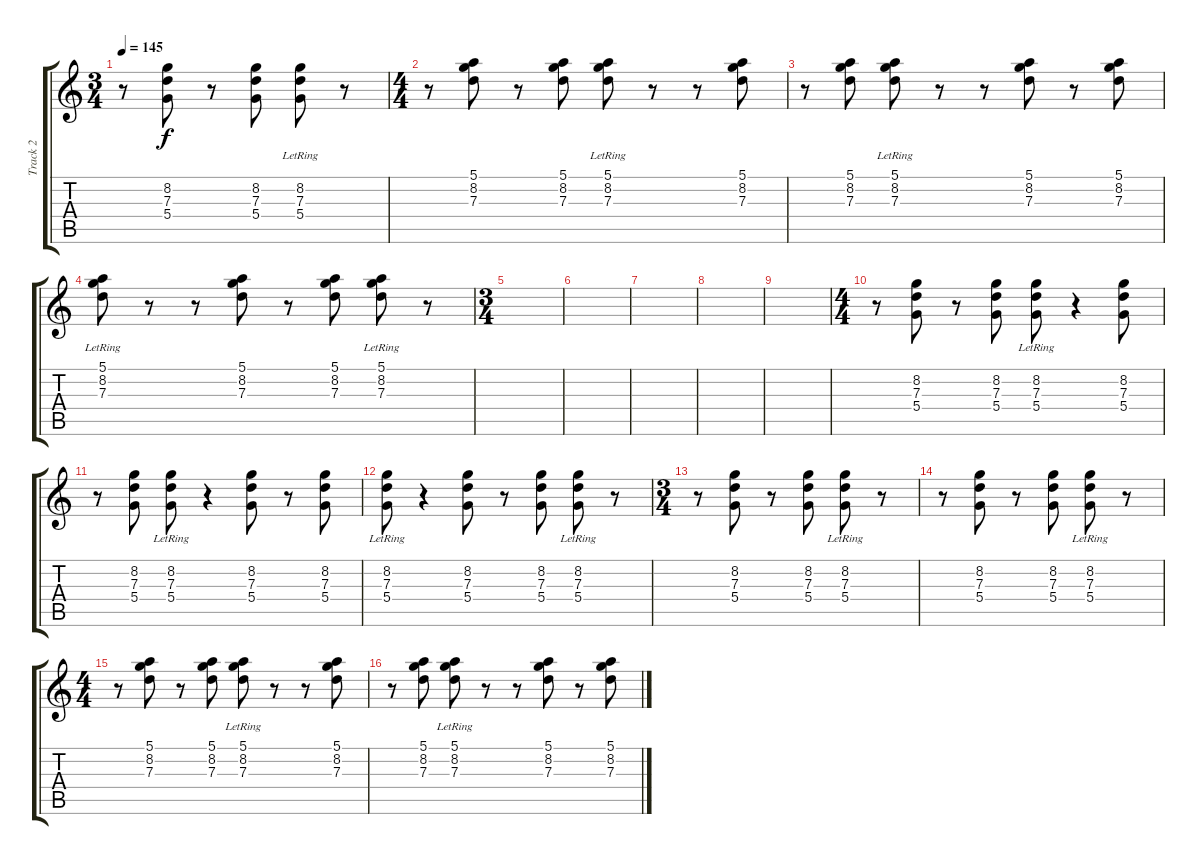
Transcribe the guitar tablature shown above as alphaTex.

\track ("Track 2" "Track 2") {instrument electricguitarjazz}
\staff {score tabs}
\tuning (E4 B3 G3 D3 A2 D2) {hide}
\ts (3 4)
\tempo 145
\clef g2
\ks c
r.8{dy f} (8.2 7.3 5.4).8 r.8 (8.2 7.3 5.4).8 (8.2{lr} 7.3{lr} 5.4{lr}).8 r.8 |
\ts (4 4)
r.8 (5.1 8.2 7.3).8 r.8 (5.1 8.2 7.3).8 (5.1{lr} 8.2{lr} 7.3{lr}).8 r.8 r.8 (5.1 8.2 7.3).8 |
r.8 (5.1 8.2 7.3).8 (5.1{lr} 8.2{lr} 7.3{lr}).8 r.8 r.8 (5.1 8.2 7.3).8 r.8 (5.1 8.2 7.3).8 |
(5.1{lr} 8.2{lr} 7.3{lr}).8 r.8 r.8 (5.1 8.2 7.3).8 r.8 (5.1 8.2 7.3).8 (5.1{lr} 8.2{lr} 7.3{lr}).8 r.8 |
\ts (3 4)
|
|
|
|
|
\ts (4 4)
r.8 (8.2 7.3 5.4).8 r.8 (8.2 7.3 5.4).8 (8.2{lr} 7.3{lr} 5.4{lr}).8 r.4 (8.2 7.3 5.4).8 |
r.8 (8.2 7.3 5.4).8 (8.2{lr} 7.3{lr} 5.4{lr}).8 r.4 (8.2 7.3 5.4).8 r.8 (8.2 7.3 5.4).8 |
(8.2{lr} 7.3{lr} 5.4{lr}).8 r.4 (8.2 7.3 5.4).8 r.8 (8.2 7.3 5.4).8 (8.2{lr} 7.3{lr} 5.4{lr}).8 r.8 |
\ts (3 4)
r.8 (8.2 7.3 5.4).8 r.8 (8.2 7.3 5.4).8 (8.2{lr} 7.3{lr} 5.4{lr}).8 r.8 |
r.8 (8.2 7.3 5.4).8 r.8 (8.2 7.3 5.4).8 (8.2{lr} 7.3{lr} 5.4{lr}).8 r.8 |
\ts (4 4)
r.8 (5.1 8.2 7.3).8 r.8 (5.1 8.2 7.3).8 (5.1{lr} 8.2{lr} 7.3{lr}).8 r.8 r.8 (5.1 8.2 7.3).8 |
r.8 (5.1 8.2 7.3).8 (5.1{lr} 8.2{lr} 7.3{lr}).8 r.8 r.8 (5.1 8.2 7.3).8 r.8 (5.1 8.2 7.3).8
